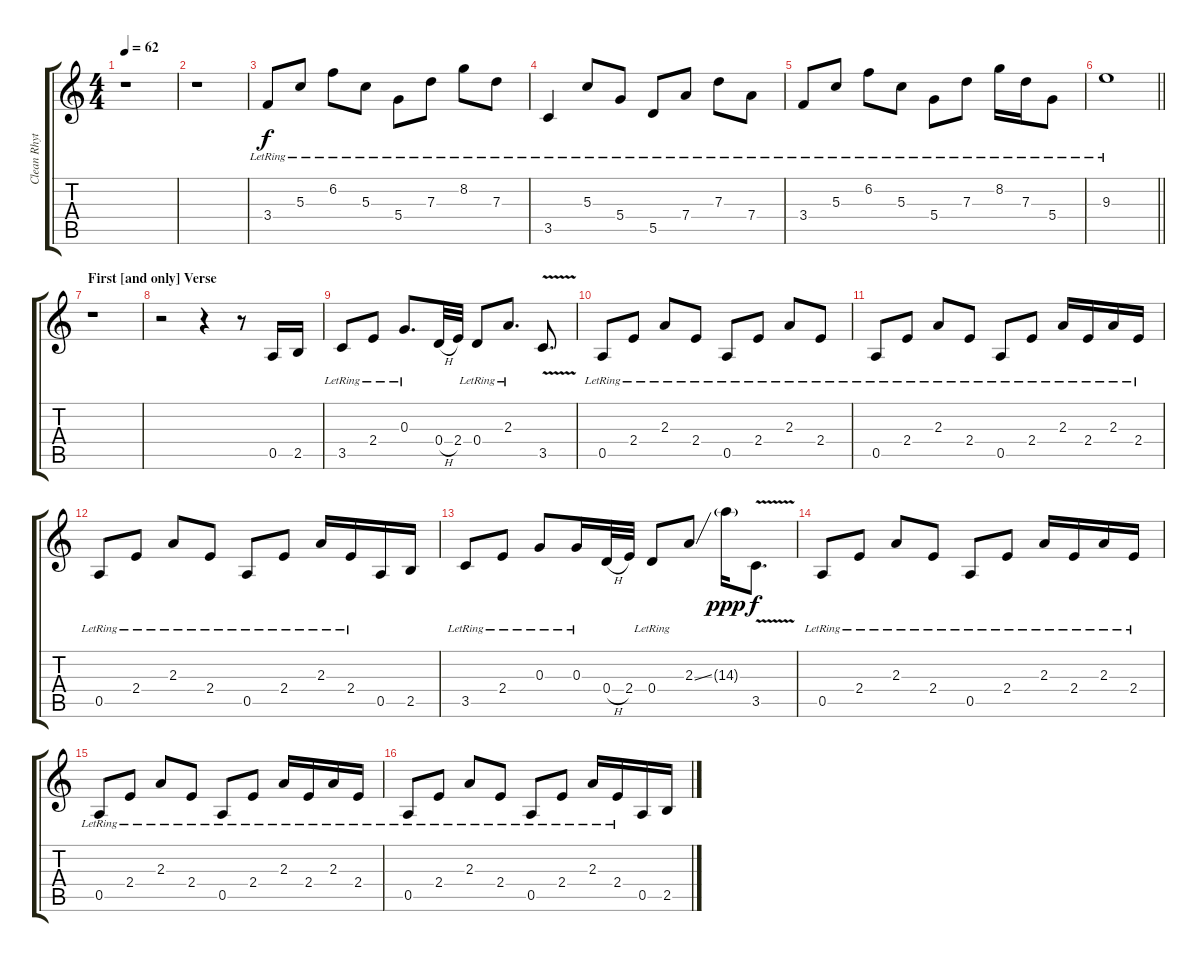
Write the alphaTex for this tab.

\track ("Clean Rhythm Guitar" "Clean Rhyt") {instrument acousticguitarsteel}
\staff {score tabs}
\tuning (E4 B3 G3 D3 A2 E2) {hide}
\ts (4 4)
\tempo 62
\clef g2
\ks c
r.1{dy f} |
r.1 |
3.4{lr}.8 5.3{lr}.8 6.2{lr}.8 5.3{lr}.8 5.4{lr}.8 7.3{lr}.8 8.2{lr}.8 7.3{lr}.8 |
3.5{lr}.4 5.3{lr}.8 5.4{lr}.8 5.5{lr}.8 7.4{lr}.8 7.3{lr}.8 7.4{lr}.8 |
3.4{lr}.8 5.3{lr}.8 6.2{lr}.8 5.3{lr}.8 5.4{lr}.8 7.3{lr}.8 8.2{lr}.16 7.3{lr}.16 5.4{lr}.8 |
\barLineRight lightlight
9.3{lr}.1 |
\section ("" "First [and only] Verse")
r.1 |
r.2 r.4 r.8 0.5.16 2.5.16 |
3.5{lr}.8 2.4{lr}.8 0.3{lr}.8{d} 0.4{h}.32 2.4.32 0.4{lr}.8 2.3{lr}.8{d} 3.5{v}.8{d} |
0.5{lr}.8 2.4{lr}.8 2.3{lr}.8 2.4{lr}.8 0.5{lr}.8 2.4{lr}.8 2.3{lr}.8 2.4{lr}.8 |
0.5{lr}.8 2.4{lr}.8 2.3{lr}.8 2.4{lr}.8 0.5{lr}.8 2.4{lr}.8 2.3{lr}.16 2.4{lr}.16 2.3{lr}.16 2.4{lr}.16 |
0.5{lr}.8 2.4{lr}.8 2.3{lr}.8 2.4{lr}.8 0.5{lr}.8 2.4{lr}.8 2.3{lr}.16 2.4{lr}.16 0.5.16 2.5.16 |
3.5{lr}.8 2.4{lr}.8 0.3{lr}.8 0.3{lr}.16 0.4{h}.32 2.4.32 0.4{lr}.8 2.3{ss}.8 14.3{g}.16{dy ppp} 3.5{v}.8{d dy f} |
0.5{lr}.8 2.4{lr}.8 2.3{lr}.8 2.4{lr}.8 0.5{lr}.8 2.4{lr}.8 2.3{lr}.16 2.4{lr}.16 2.3{lr}.16 2.4{lr}.16 |
0.5{lr}.8 2.4{lr}.8 2.3{lr}.8 2.4{lr}.8 0.5{lr}.8 2.4{lr}.8 2.3{lr}.16 2.4{lr}.16 2.3{lr}.16 2.4{lr}.16 |
0.5{lr}.8 2.4{lr}.8 2.3{lr}.8 2.4{lr}.8 0.5{lr}.8 2.4{lr}.8 2.3{lr}.16 2.4{lr}.16 0.5.16 2.5.16
